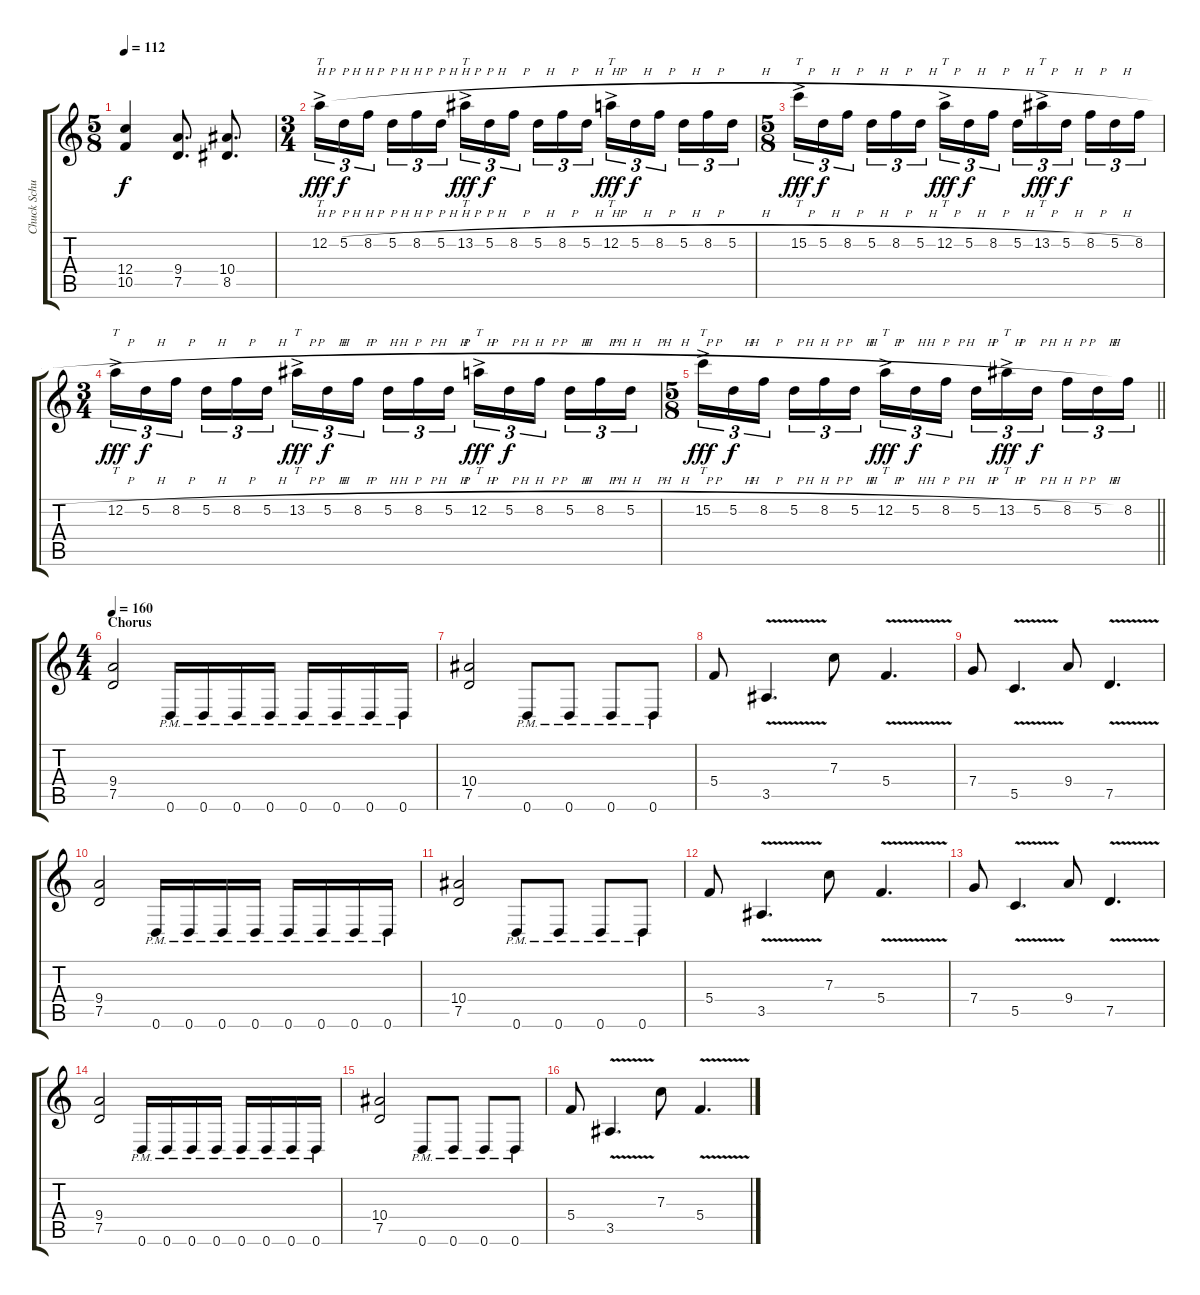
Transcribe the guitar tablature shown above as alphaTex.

\track ("Chuck Schuldiner" "Chuck Schu") {instrument distortionguitar}
\staff {score tabs}
\tuning (D4 A3 F3 C3 G2 D2) {hide}
\ts (5 8)
\tempo 112
\clef g2
\ks c
(12.4 10.5).4{dy f} (9.4 7.5).8{d} (10.4 8.5).8{d} |
\ts (3 4)
12.2{h ac}.16{tt tu (3 2) dy fff} 5.2{h}.16{tu (3 2) dy f} 8.2{h}.16{tu (3 2) beam splitsecondary} 5.2{h}.16{tu (3 2)} 8.2{h}.16{tu (3 2)} 5.2{h}.16{tu (3 2)} 13.2{h ac}.16{tt tu (3 2) dy fff} 5.2{h}.16{tu (3 2) dy f} 8.2{h}.16{tu (3 2) beam splitsecondary} 5.2{h}.16{tu (3 2)} 8.2{h}.16{tu (3 2)} 5.2{h}.16{tu (3 2)} 12.2{h ac}.16{tt tu (3 2) dy fff} 5.2{h}.16{tu (3 2) dy f} 8.2{h}.16{tu (3 2) beam splitsecondary} 5.2{h}.16{tu (3 2)} 8.2{h}.16{tu (3 2)} 5.2{h}.16{tu (3 2)} |
\ts (5 8)
15.2{h ac}.16{tt tu (3 2) dy fff} 5.2{h}.16{tu (3 2) dy f} 8.2{h}.16{tu (3 2)} 5.2{h}.16{tu (3 2)} 8.2{h}.16{tu (3 2)} 5.2{h}.16{tu (3 2)} 12.2{h ac}.16{tt tu (3 2) dy fff} 5.2{h}.16{tu (3 2) dy f} 8.2{h}.16{tu (3 2)} 5.2{h}.16{tu (3 2)} 13.2{h ac}.16{tt tu (3 2) dy fff} 5.2{h}.16{tu (3 2) dy f} 8.2{h}.16{tu (3 2)} 5.2{h}.16{tu (3 2)} 8.2{h}.16{tu (3 2)} |
\ts (3 4)
12.2{h ac}.16{tt tu (3 2) dy fff} 5.2{h}.16{tu (3 2) dy f} 8.2{h}.16{tu (3 2) beam splitsecondary} 5.2{h}.16{tu (3 2)} 8.2{h}.16{tu (3 2)} 5.2{h}.16{tu (3 2)} 13.2{h ac}.16{tt tu (3 2) dy fff} 5.2{h}.16{tu (3 2) dy f} 8.2{h}.16{tu (3 2) beam splitsecondary} 5.2{h}.16{tu (3 2)} 8.2{h}.16{tu (3 2)} 5.2{h}.16{tu (3 2)} 12.2{h ac}.16{tt tu (3 2) dy fff} 5.2{h}.16{tu (3 2) dy f} 8.2{h}.16{tu (3 2) beam splitsecondary} 5.2{h}.16{tu (3 2)} 8.2{h}.16{tu (3 2)} 5.2{h}.16{tu (3 2)} |
\ts (5 8)
\barLineRight lightlight
15.2{h ac}.16{tt tu (3 2) dy fff} 5.2{h}.16{tu (3 2) dy f} 8.2{h}.16{tu (3 2)} 5.2{h}.16{tu (3 2)} 8.2{h}.16{tu (3 2)} 5.2{h}.16{tu (3 2)} 12.2{h ac}.16{tt tu (3 2) dy fff} 5.2{h}.16{tu (3 2) dy f} 8.2{h}.16{tu (3 2)} 5.2{h}.16{tu (3 2)} 13.2{h ac}.16{tt tu (3 2) dy fff} 5.2{h}.16{tu (3 2) dy f} 8.2{h}.16{tu (3 2)} 5.2{h}.16{tu (3 2)} 8.2.16{tu (3 2)} |
\ts (4 4)
\section ("" "Chorus")
\tempo 160
(9.4 7.5).2 0.6{pm}.16 0.6{pm}.16 0.6{pm}.16 0.6{pm}.16 0.6{pm}.16 0.6{pm}.16 0.6{pm}.16 0.6{pm}.16 |
(10.4 7.5).2 0.6{pm}.8 0.6{pm}.8 0.6{pm}.8 0.6{pm}.8 |
5.4.8 3.5{v}.4{d} 7.3.8 5.4{v}.4{d} |
7.4.8 5.5{v}.4{d} 9.4.8 7.5{v}.4{d} |
(9.4 7.5).2 0.6{pm}.16 0.6{pm}.16 0.6{pm}.16 0.6{pm}.16 0.6{pm}.16 0.6{pm}.16 0.6{pm}.16 0.6{pm}.16 |
(10.4 7.5).2 0.6{pm}.8 0.6{pm}.8 0.6{pm}.8 0.6{pm}.8 |
5.4.8 3.5{v}.4{d} 7.3.8 5.4{v}.4{d} |
7.4.8 5.5{v}.4{d} 9.4.8 7.5{v}.4{d} |
(9.4 7.5).2 0.6{pm}.16 0.6{pm}.16 0.6{pm}.16 0.6{pm}.16 0.6{pm}.16 0.6{pm}.16 0.6{pm}.16 0.6{pm}.16 |
(10.4 7.5).2 0.6{pm}.8 0.6{pm}.8 0.6{pm}.8 0.6{pm}.8 |
5.4.8 3.5{v}.4{d} 7.3.8 5.4{v}.4{d}
